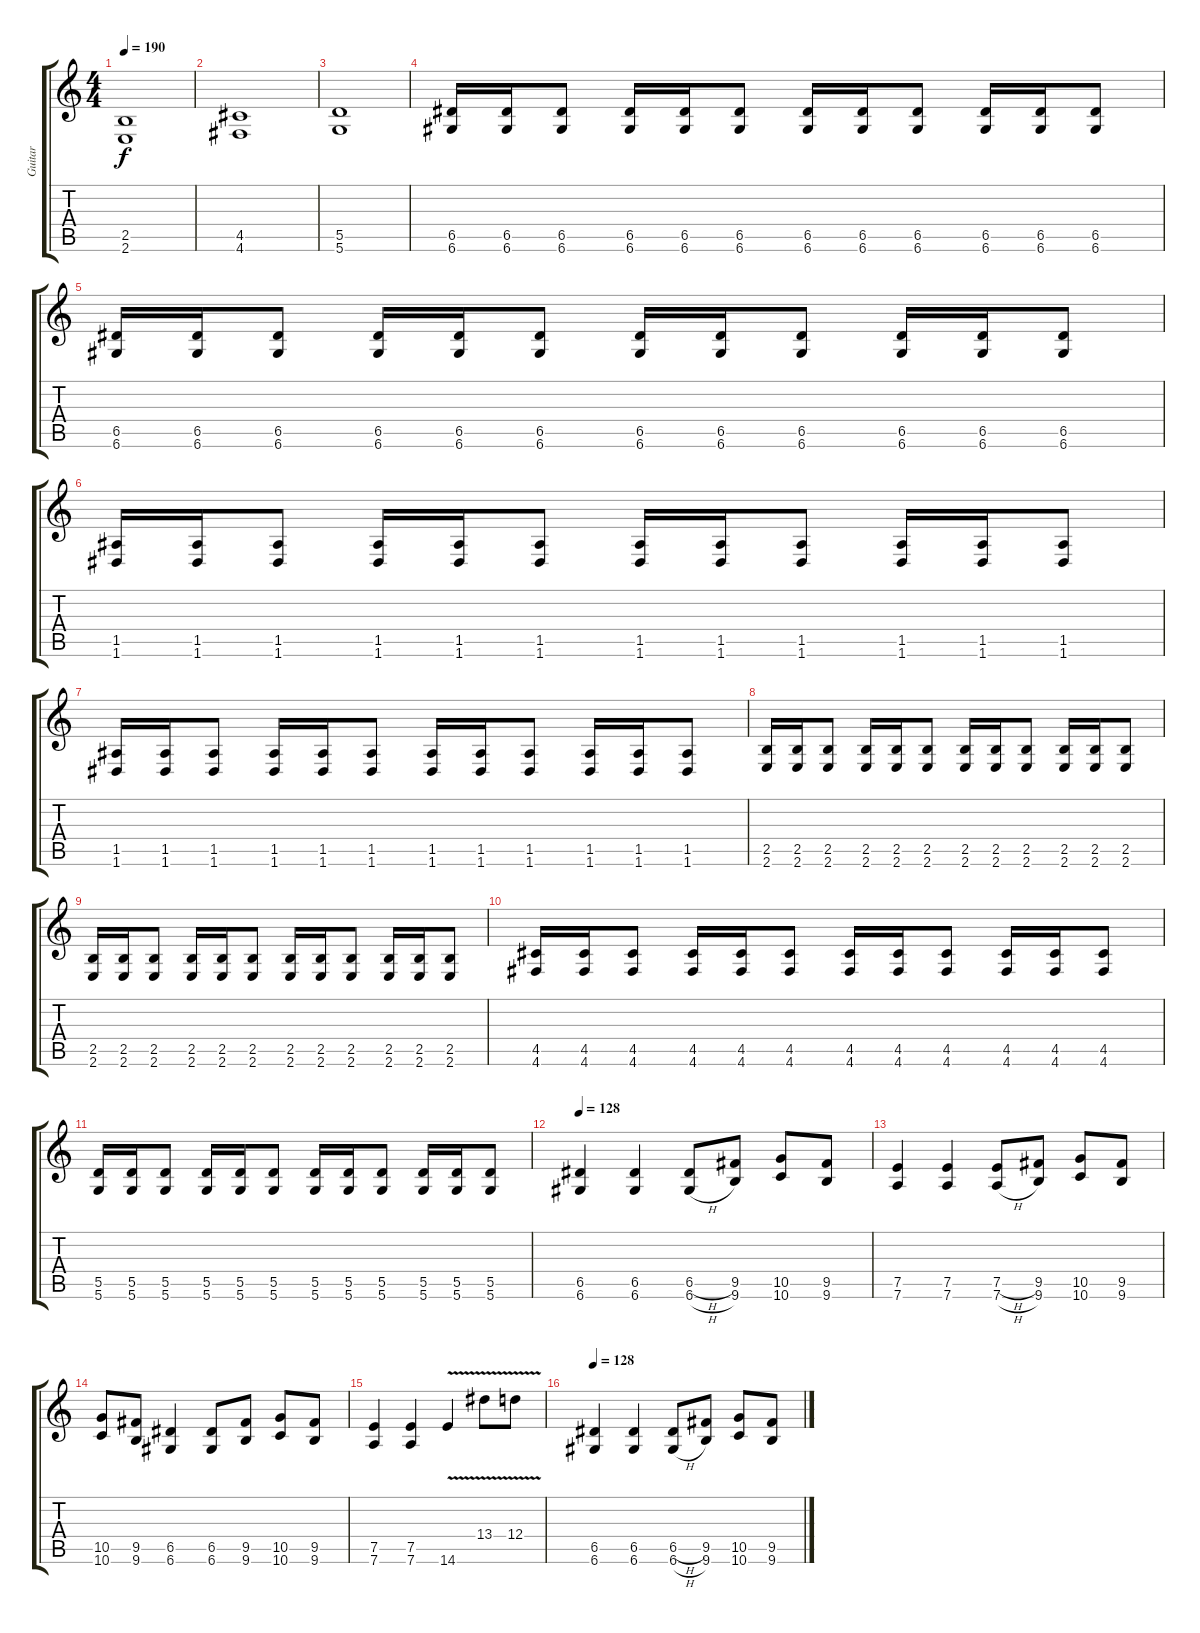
\track ("Guitar " "Guitar ") {instrument distortionguitar}
\staff {score tabs}
\tuning (E4 B3 G3 D3 A2 D2) {hide}
\ts (4 4)
\tempo 190
\clef g2
\ks c
(2.5{t} 2.6{t}).1{dy f} |
(4.5 4.6).1 |
(5.5 5.6).1 |
(6.5 6.6).16 (6.5 6.6).16 (6.5 6.6).8 (6.5 6.6).16 (6.5 6.6).16 (6.5 6.6).8 (6.5 6.6).16 (6.5 6.6).16 (6.5 6.6).8 (6.5 6.6).16 (6.5 6.6).16 (6.5 6.6).8 |
(6.5 6.6).16 (6.5 6.6).16 (6.5 6.6).8 (6.5 6.6).16 (6.5 6.6).16 (6.5 6.6).8 (6.5 6.6).16 (6.5 6.6).16 (6.5 6.6).8 (6.5 6.6).16 (6.5 6.6).16 (6.5 6.6).8 |
(1.5 1.6).16 (1.5 1.6).16 (1.5 1.6).8 (1.5 1.6).16 (1.5 1.6).16 (1.5 1.6).8 (1.5 1.6).16 (1.5 1.6).16 (1.5 1.6).8 (1.5 1.6).16 (1.5 1.6).16 (1.5 1.6).8 |
(1.5 1.6).16 (1.5 1.6).16 (1.5 1.6).8 (1.5 1.6).16 (1.5 1.6).16 (1.5 1.6).8 (1.5 1.6).16 (1.5 1.6).16 (1.5 1.6).8 (1.5 1.6).16 (1.5 1.6).16 (1.5 1.6).8 |
(2.5 2.6).16 (2.5 2.6).16 (2.5 2.6).8 (2.5 2.6).16 (2.5 2.6).16 (2.5 2.6).8 (2.5 2.6).16 (2.5 2.6).16 (2.5 2.6).8 (2.5 2.6).16 (2.5 2.6).16 (2.5 2.6).8 |
(2.5 2.6).16 (2.5 2.6).16 (2.5 2.6).8 (2.5 2.6).16 (2.5 2.6).16 (2.5 2.6).8 (2.5 2.6).16 (2.5 2.6).16 (2.5 2.6).8 (2.5 2.6).16 (2.5 2.6).16 (2.5 2.6).8 |
(4.5 4.6).16 (4.5 4.6).16 (4.5 4.6).8 (4.5 4.6).16 (4.5 4.6).16 (4.5 4.6).8 (4.5 4.6).16 (4.5 4.6).16 (4.5 4.6).8 (4.5 4.6).16 (4.5 4.6).16 (4.5 4.6).8 |
(5.5 5.6).16 (5.5 5.6).16 (5.5 5.6).8 (5.5 5.6).16 (5.5 5.6).16 (5.5 5.6).8 (5.5 5.6).16 (5.5 5.6).16 (5.5 5.6).8 (5.5 5.6).16 (5.5 5.6).16 (5.5 5.6).8 |
\tempo 125
\tempo 128
(6.5 6.6).4 (6.5 6.6).4 (6.5{h} 6.6{h}).8 (9.5 9.6).8 (10.5 10.6).8 (9.5 9.6).8 |
(7.5 7.6).4 (7.5 7.6).4 (7.5{h} 7.6{h}).8 (9.5 9.6).8 (10.5 10.6).8 (9.5 9.6).8 |
(10.5 10.6).8 (9.5 9.6).8 (6.5 6.6).4 (6.5 6.6).8 (9.5 9.6).8 (10.5 10.6).8 (9.5 9.6).8 |
(7.5 7.6).4 (7.5 7.6).4 14.6{v}.4 13.4{v}.8 12.4{v}.8 |
\tempo 128
(6.5 6.6).4 (6.5 6.6).4 (6.5{h} 6.6{h}).8 (9.5 9.6).8 (10.5 10.6).8 (9.5 9.6).8
